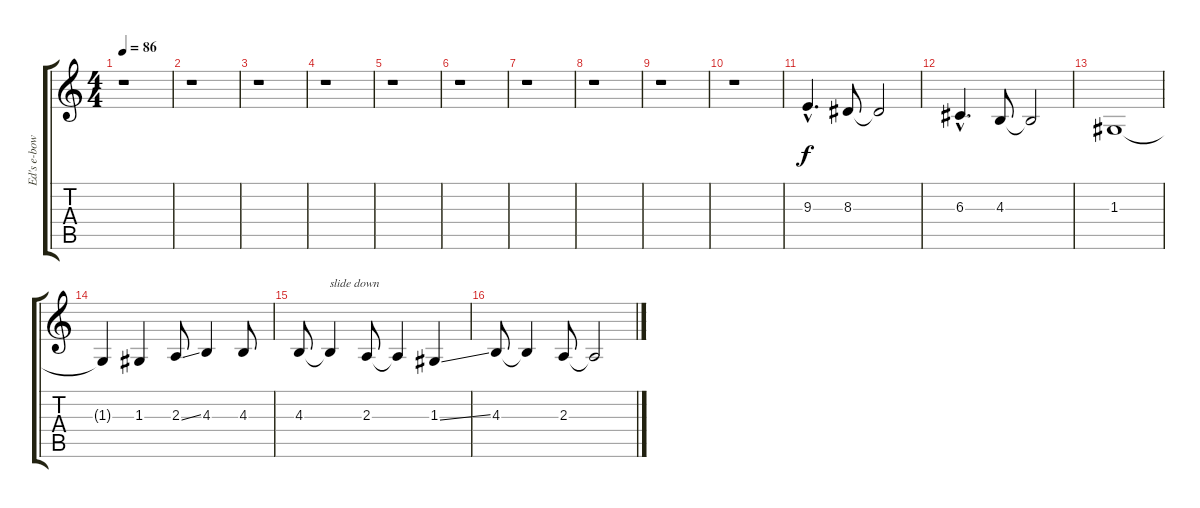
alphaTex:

\track ("Ed's e-bow" "Ed's e-bow") {instrument violin}
\staff {score tabs}
\tuning (E4 B3 G3 D3 A2 E2) {hide}
\ts (4 4)
\tempo 86
\clef g2
\ks c
r.1{dy f} |
r.1 |
r.1 |
r.1 |
r.1 |
r.1 |
r.1 |
r.1 |
r.1 |
r.1 |
9.3{hac}.4{d} 8.3.8 8.3{t}.2 |
6.3{hac}.4{d} 4.3.8 4.3{t}.2 |
1.3.1 |
1.3{t}.4 1.3.4 2.3{ss}.8 4.3.4 4.3.8 |
4.3.8 4.3{t}.4{txt "slide down"} 2.3.8 2.3{t}.4 1.3{ss}.4 |
4.3.8 4.3{t}.4 2.3.8 2.3{t}.2
